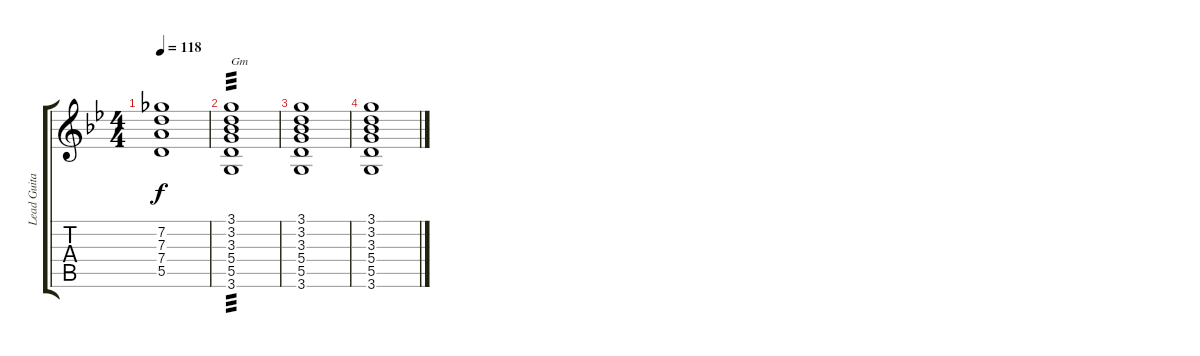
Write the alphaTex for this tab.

\track ("Lead Guitar" "Lead Guita") {instrument overdrivenguitar}
\staff {score tabs}
\tuning (E4 B3 G3 D3 A2 E2) {hide}
\ts (4 4)
\tempo 118
\clef g2
\ks gminor
(7.2 7.3 7.4 5.5).1{dy f} |
(3.1 3.2 3.3 5.4 5.5 3.6).1{txt "Gm" tp 3} |
(3.1 3.2 3.3 5.4 5.5 3.6).1 |
(3.1 3.2 3.3 5.4 5.5 3.6).1
